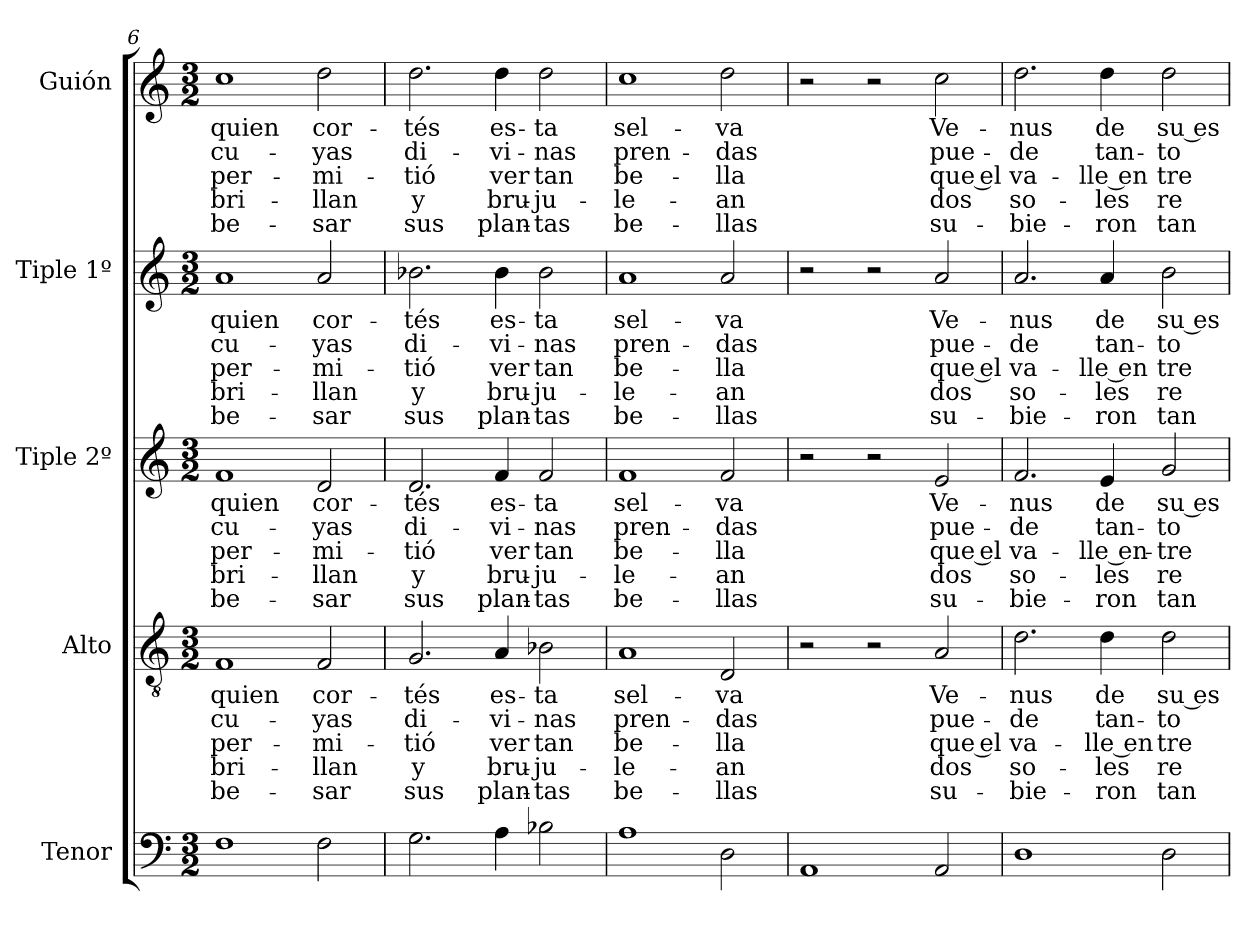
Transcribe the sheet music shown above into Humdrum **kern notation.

**kern	**kern	**text	**text	**text	**text	**text	**kern	**text	**text	**text	**text	**text	**kern	**text	**text	**text	**text	**text	**kern	**text	**text	**text	**text	**text
*part5	*part4	*part4	*part4	*part4	*part4	*part4	*part3	*part3	*part3	*part3	*part3	*part3	*part2	*part2	*part2	*part2	*part2	*part2	*part1	*part1	*part1	*part1	*part1	*part1
*staff5	*staff4	*staff4	*staff4	*staff4	*staff4	*staff4	*staff3	*staff3	*staff3	*staff3	*staff3	*staff3	*staff2	*staff2	*staff2	*staff2	*staff2	*staff2	*staff1	*staff1	*staff1	*staff1	*staff1	*staff1
*I"Tenor	*I"Alto	*	*	*	*	*	*I"Tiple 2º	*	*	*	*	*	*I"Tiple 1º	*	*	*	*	*	*I"Guión	*	*	*	*	*
*I'Tn.	*I'A.	*	*	*	*	*	*I'T. 2	*	*	*	*	*	*I'T. 1	*	*	*	*	*	*I'G	*	*	*	*	*
*clefF4	*clefGv2	*	*	*	*	*	*clefG2	*	*	*	*	*	*clefG2	*	*	*	*	*	*clefG2	*	*	*	*	*
*M3/2	*M3/2	*	*	*	*	*	*M3/2	*	*	*	*	*	*M3/2	*	*	*	*	*	*M3/2	*	*	*	*	*
=6	=6	=6	=6	=6	=6	=6	=6	=6	=6	=6	=6	=6	=6	=6	=6	=6	=6	=6	=6	=6	=6	=6	=6	=6
1F	1F	quien	cu-	per-	bri-	be-	1f	quien	cu-	per-	bri-	be-	1a	quien	cu-	per-	bri-	be-	1cc	quien	cu-	per-	bri-	be-
2F	2F	cor-	-yas	-mi-	-llan	-sar	2d	cor-	-yas	-mi-	-llan	-sar	2a	cor-	-yas	-mi-	-llan	-sar	2dd	cor-	-yas	-mi-	-llan	-sar
=7	=7	=7	=7	=7	=7	=7	=7	=7	=7	=7	=7	=7	=7	=7	=7	=7	=7	=7	=7	=7	=7	=7	=7	=7
2.G	2.G	-tés	di-	-tió	y	sus	2.d	-tés	di-	-tió	y	sus	2.b-X	-tés	di-	-tió	y	sus	2.dd	-tés	di-	-tió	y	sus
4A	4A	es-	-vi-	ver	bru-	plan-	4f	es-	-vi-	ver	bru-	plan-	4b-	es-	-vi-	ver	bru-	plan-	4dd	es-	-vi-	ver	bru-	plan-
2B-X	2B-X	-ta	-nas	tan	-ju-	-tas	2f	-ta	-nas	tan	-ju-	-tas	2b-	-ta	-nas	tan	-ju-	-tas	2dd	-ta	-nas	tan	-ju-	-tas
=8	=8	=8	=8	=8	=8	=8	=8	=8	=8	=8	=8	=8	=8	=8	=8	=8	=8	=8	=8	=8	=8	=8	=8	=8
1A	1A	sel-	pren-	be-	-le-	be-	1f	sel-	pren-	be-	-le-	be-	1a	sel-	pren-	be-	-le-	be-	1cc	sel-	pren-	be-	-le-	be-
2D	2D	-va	-das	-lla	-an	-llas	2f	-va	-das	-lla	-an	-llas	2a	-va	-das	-lla	-an	-llas	2dd	-va	-das	-lla	-an	-llas
=9	=9	=9	=9	=9	=9	=9	=9	=9	=9	=9	=9	=9	=9	=9	=9	=9	=9	=9	=9	=9	=9	=9	=9	=9
1AA	2r	.	.	.	.	.	2r	.	.	.	.	.	2r	.	.	.	.	.	2r	.	.	.	.	.
.	2r	.	.	.	.	.	2r	.	.	.	.	.	2r	.	.	.	.	.	2r	.	.	.	.	.
2AA	2A	Ve-	pue-	que el	dos	su-	2e	Ve-	pue-	que el	dos	su-	2a	Ve-	pue-	que el	dos	su-	2cc	Ve-	pue-	que el	dos	su-
=10	=10	=10	=10	=10	=10	=10	=10	=10	=10	=10	=10	=10	=10	=10	=10	=10	=10	=10	=10	=10	=10	=10	=10	=10
1D	2.d	-nus	-de	va-	so-	-bie-	2.f	-nus	-de	va-	so-	-bie-	2.a	-nus	-de	va-	so-	-bie-	2.dd	-nus	-de	va-	so-	-bie-
.	4d	de	tan-	-lle en	-les	-ron	4e	de	tan-	-lle en-	-les	-ron	4a	de	tan-	-lle en	-les	-ron	4dd	de	tan-	-lle en	-les	-ron
2D	2d	su es-	-to	-tre	re-	tan-	2g	su es-	-to	-tre	re-	tan-	2b	su es-	-to	-tre	re-	tan-	2dd	su es-	-to	-tre	re-	tan-
=	=	=	=	=	=	=	=	=	=	=	=	=	=	=	=	=	=	=	=	=	=	=	=	=
*-	*-	*-	*-	*-	*-	*-	*-	*-	*-	*-	*-	*-	*-	*-	*-	*-	*-	*-	*-	*-	*-	*-	*-	*-
